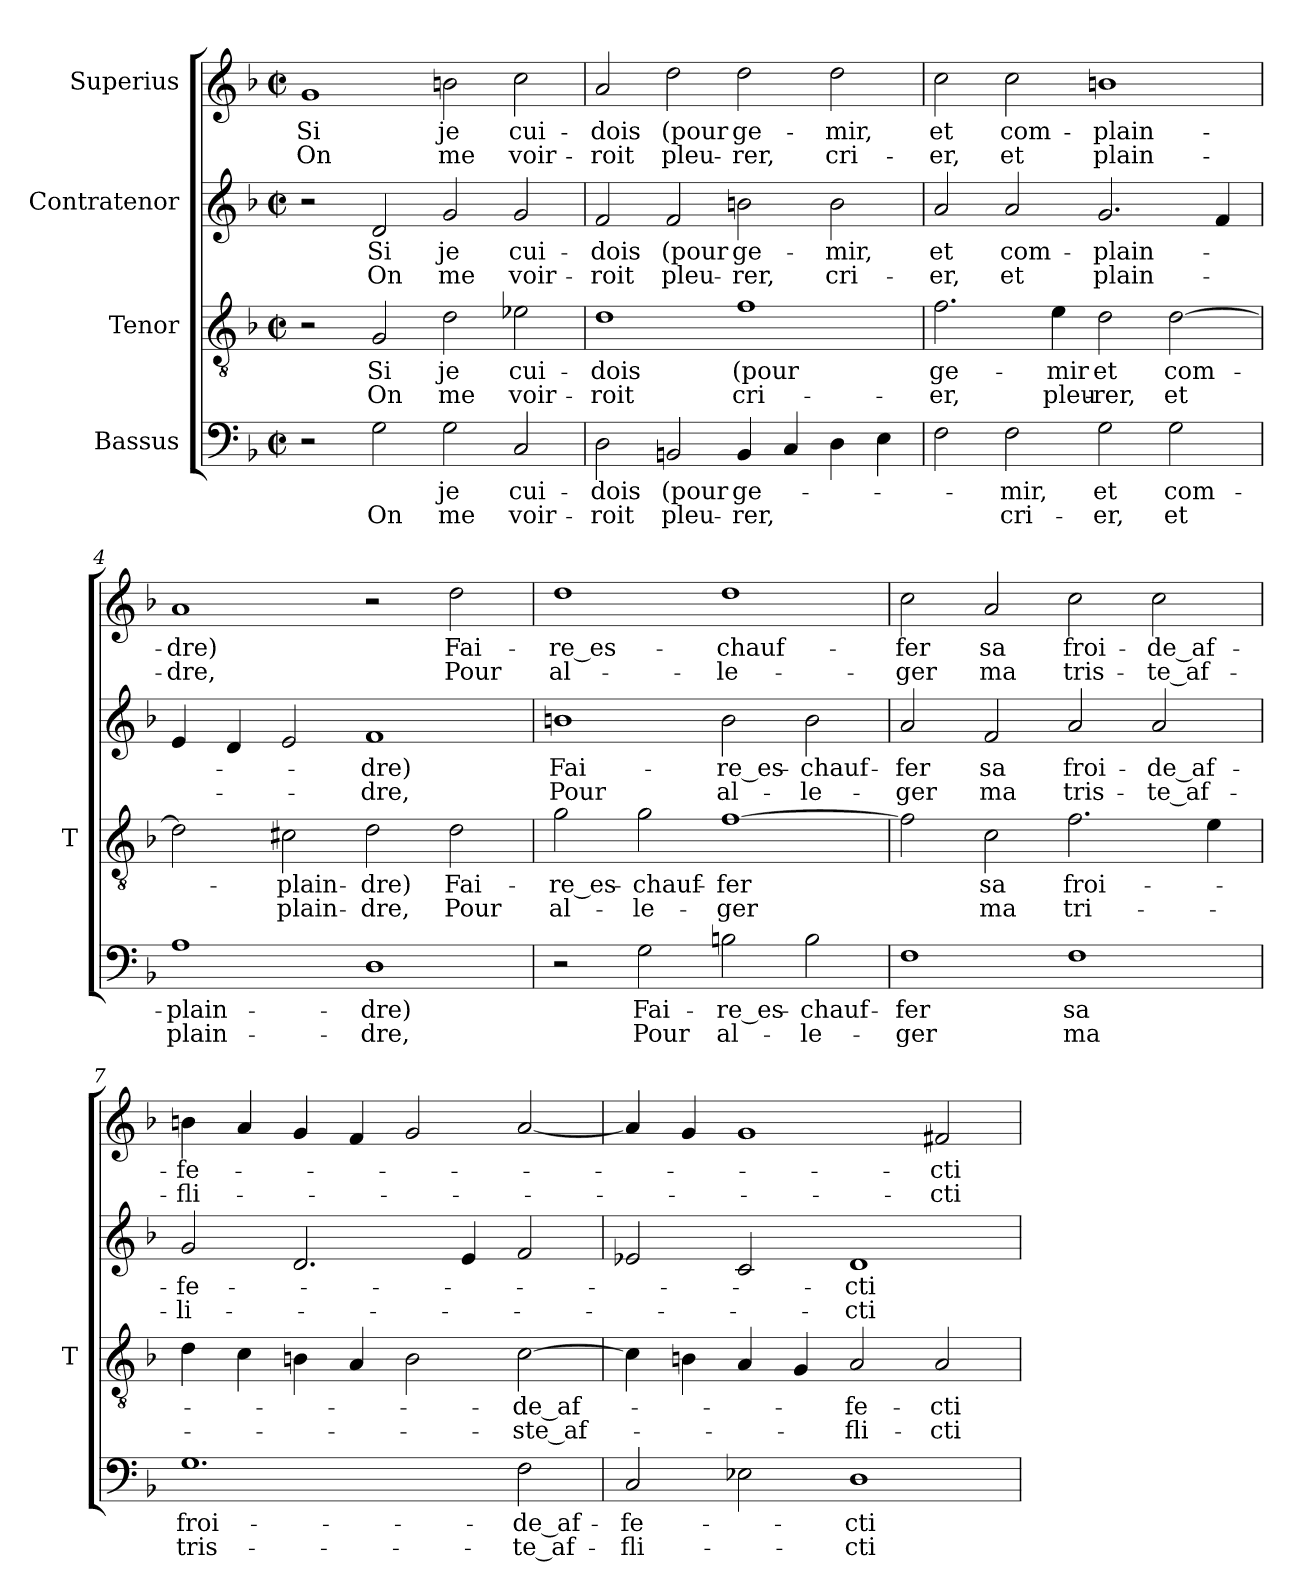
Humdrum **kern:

**kern	**text	**text	**kern	**text	**text	**kern	**text	**text	**kern	**text	**text
*part4	*part4	*part4	*part3	*part3	*part3	*part2	*part2	*part2	*part1	*part1	*part1
*staff4	*staff4	*staff4	*staff3	*staff3	*staff3	*staff2	*staff2	*staff2	*staff1	*staff1	*staff1
*I"Bassus	*	*	*I"Tenor	*	*	*I"Contratenor	*	*	*I"Superius	*	*
*	*	*	*I'T	*	*	*	*	*	*	*	*
*clefF4	*	*	*clefGv2	*	*	*clefG2	*	*	*clefG2	*	*
*k[b-]	*	*	*k[b-]	*	*	*k[b-]	*	*	*k[b-]	*	*
*F:	*	*	*F:	*	*	*F:	*	*	*F:	*	*
*M2/2	*	*	*M2/2	*	*	*M2/2	*	*	*M2/2	*	*
*met(c|)	*	*	*met(c|)	*	*	*met(c|)	*	*	*met(c|)	*	*
=1	=1	=1	=1	=1	=1	=1	=1	=1	=1	=1	=1
2r	.	.	2r	.	.	2r	.	.	1g	-Si	-On
2G	-	-On	2G	-Si	-On	2d	-Si	-On	.	.	.
2G	-je	-me	2d	-je	-me	2g	-je	-me	2b	-je	-me
2C	cui-	voir-	2e-X	cui-	voir-	2g	cui-	voir-	2cc	cui-	voir-
=2	=2	=2	=2	=2	=2	=2	=2	=2	=2	=2	=2
2D	-dois	-roit	1d	-dois	-roit	2f	-dois	-roit	2a	-dois	-roit
2BB	-(pour	pleu-	.	.	.	2f	-(pour	pleu-	2dd	-(pour	pleu-
4BB	ge-	-rer,	1f	-(pour	cri-	2b	ge-	-rer,	2dd	ge-	-rer,
4C	.	.	.	.	.	.	.	.	.	.	.
4D	.	.	.	.	.	2b	-mir,	cri-	2dd	-mir,	cri-
4E	.	.	.	.	.	.	.	.	.	.	.
=3	=3	=3	=3	=3	=3	=3	=3	=3	=3	=3	=3
2F	.	.	2.f	ge-	-er,	2a	-et	-er,	2cc	-et	-er,
2F	-mir,	cri-	.	.	.	2a	com-	-et	2cc	com-	-et
.	.	.	4e	-mir	pleu-	.	.	.	.	.	.
2G	-et	-er,	2d	-et	-rer,	2.g	plain-	plain-	1b	plain-	plain-
2G	com-	-et	[2d	com-	-et	.	.	.	.	.	.
.	.	.	.	.	.	4f	.	.	.	.	.
=4	=4	=4	=4	=4	=4	=4	=4	=4	=4	=4	=4
1A	plain-	plain-	2d]	.	.	4e	.	.	1a	-dre)	-dre,
.	.	.	.	.	.	4d	.	.	.	.	.
.	.	.	2c#X	plain-	plain-	2e	.	.	.	.	.
1D	-dre)	-dre,	2d	-dre)	-dre,	1f	-dre)	-dre,	2r	.	.
.	.	.	2d	Fai-	-Pour	.	.	.	2dd	Fai-	-Pour
=5	=5	=5	=5	=5	=5	=5	=5	=5	=5	=5	=5
2r	.	.	2g	re_es-	al-	1b	Fai-	-Pour	1dd	re_es-	al-
2G	Fai-	-Pour	2g	chauf-	le-	.	.	.	.	.	.
2B	re_es-	al-	[1f	-fer	-ger	2b	re_es-	al-	1dd	chauf-	le-
2B	chauf-	le-	.	.	.	2b	chauf-	le-	.	.	.
=6	=6	=6	=6	=6	=6	=6	=6	=6	=6	=6	=6
1F	-fer	-ger	2f]	.	.	2a	-fer	-ger	2cc	-fer	-ger
.	.	.	2c	-sa	-ma	2f	-sa	-ma	2a	-sa	-ma
1F	-sa	-ma	2.f	froi-	tri-	2a	froi-	tris-	2cc	froi-	tris-
.	.	.	.	.	.	2a	de_af-	te_af-	2cc	de_af-	te_af-
.	.	.	4e	.	.	.	.	.	.	.	.
=7	=7	=7	=7	=7	=7	=7	=7	=7	=7	=7	=7
1.G	froi-	tris-	4d	.	.	2g	fe-	li-	4b	fe-	fli-
.	.	.	4c	.	.	.	.	.	4a	.	.
.	.	.	4B	.	.	2.d	.	.	4g	.	.
.	.	.	4A	.	.	.	.	.	4f	.	.
.	.	.	2B	.	.	.	.	.	2g	.	.
.	.	.	.	.	.	4e	.	.	.	.	.
2F	de_af-	te_af-	[2c	de_af-	ste_af-	2f	.	.	[2a	.	.
!!LO:LB:g=z
=8	=8	=8	=8	=8	=8	=8	=8	=8	=8	=8	=8
2C	fe-	fli-	4c]	.	.	2e-X	.	.	4a]	.	.
.	.	.	4B	.	.	.	.	.	4g	.	.
2E-X	.	.	4A	.	.	2c	.	.	1g	.	.
.	.	.	4G	.	.	.	.	.	.	.	.
1D	cti-	cti-	2A	fe-	fli-	1d	cti-	cti-	.	.	.
.	.	.	2A	cti-	cti-	.	.	.	2f#X	cti-	cti-
=	=	=	=	=	=	=	=	=	=	=	=
*-	*-	*-	*-	*-	*-	*-	*-	*-	*-	*-	*-
